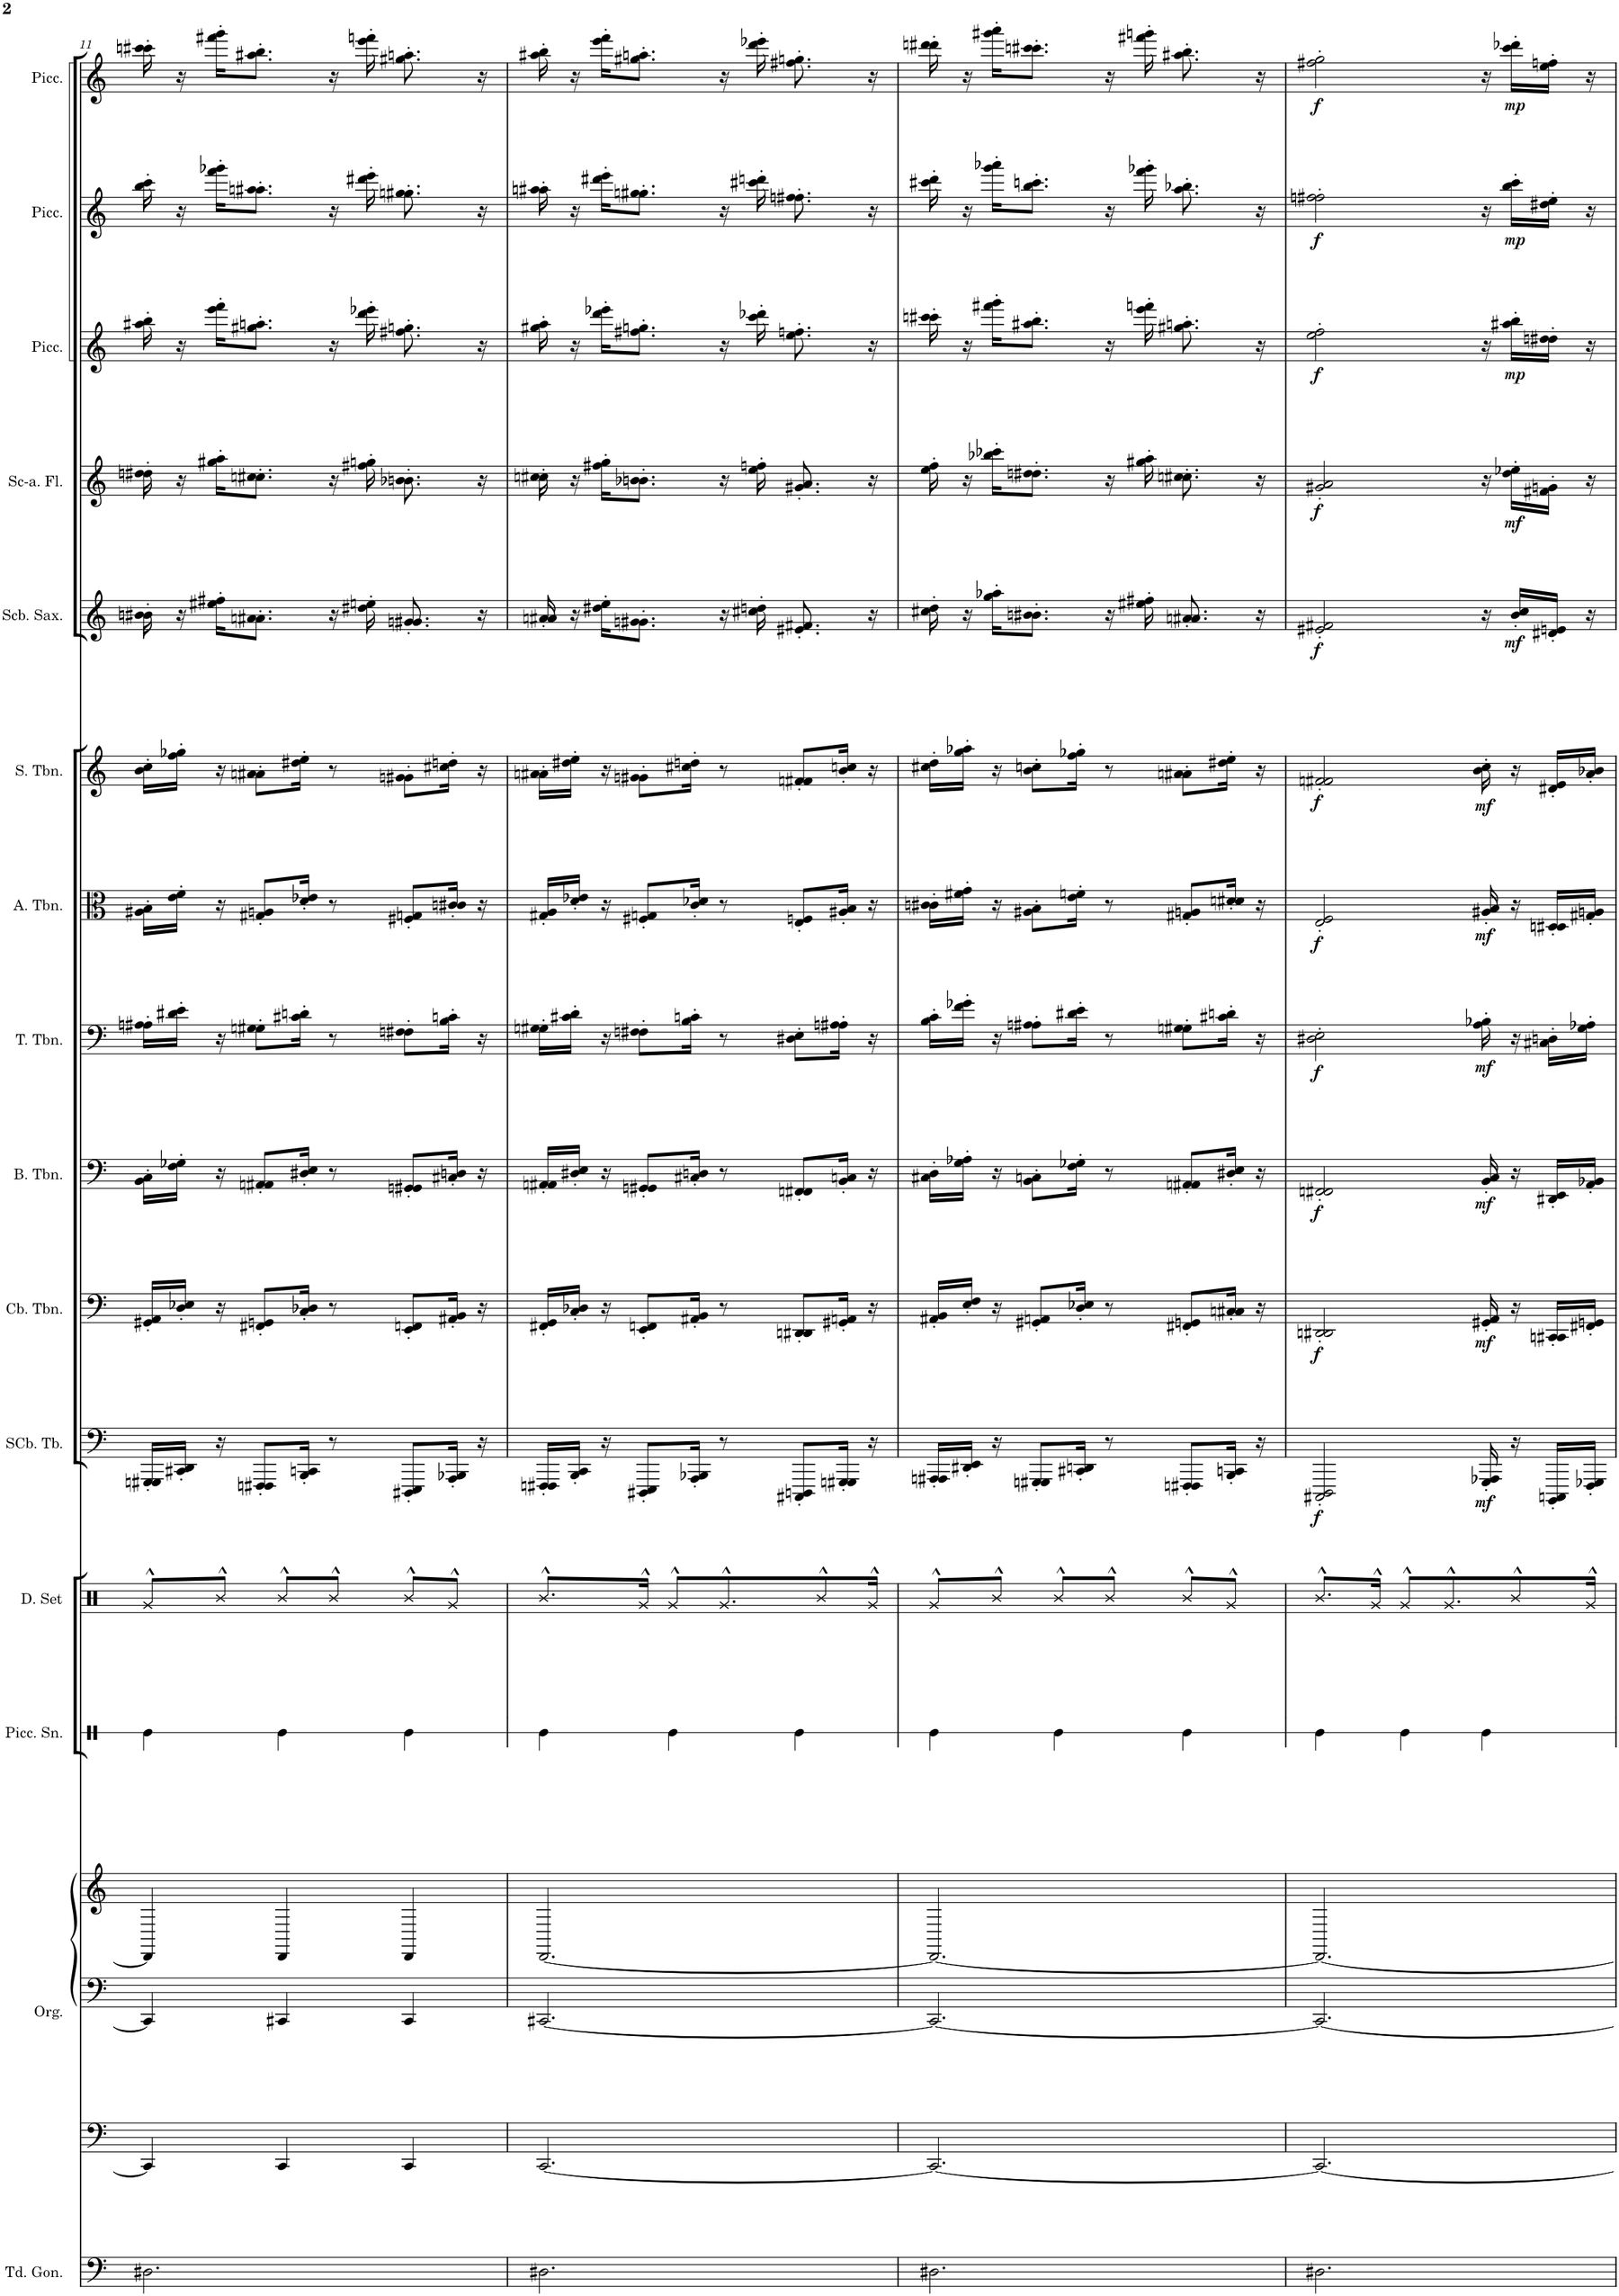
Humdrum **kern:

**kern	**kern	**kern	**kern	**kern	**kern	**kern	**dynam	**kern	**dynam	**kern	**dynam	**kern	**dynam	**kern	**dynam	**kern	**dynam	**kern	**dynam	**kern	**dynam	**kern	**dynam	**kern	**dynam	**kern	**dynam
*part15	*part14	*part14	*part14	*part13	*part12	*part11	*part11	*part10	*part10	*part9	*part9	*part8	*part8	*part7	*part7	*part6	*part6	*part5	*part5	*part4	*part4	*part3	*part3	*part2	*part2	*part1	*part1
*staff17	*staff16	*staff15	*staff14	*staff13	*staff12	*staff11	*staff11	*staff10	*staff10	*staff9	*staff9	*staff8	*staff8	*staff7	*staff7	*staff6	*staff6	*staff5	*staff5	*staff4	*staff4	*staff3	*staff3	*staff2	*staff2	*staff1	*staff1
*I"Tuned Gongs	*I"Organ	*	*	*I"Piccolo Snare	*I"Drumset	*I"Sub-Contrabass Tuba	*	*I"Contrabass Trombone	*	*I"Bass Trombone	*	*I"Tenor Trombone	*	*I"Alto Trombone	*	*I"Soprano Trombone	*	*I"Subcontrabass Saxophone	*	*I"Sub Contra-alto Flute	*	*I"Piccolo	*	*I"Piccolo	*	*I"Piccolo	*
*I'Td. Gon.	*I'Org.	*	*	*I'Picc. Sn.	*I'D. Set	*I'SCb. Tb.	*	*I'Cb. Tbn.	*	*I'B. Tbn.	*	*I'T. Tbn.	*	*I'A. Tbn.	*	*I'S. Tbn.	*	*I'Scb. Sax.	*	*I'Sc-a. Fl.	*	*I'Picc.	*	*I'Picc.	*	*I'Picc.	*
!!LO:PB:g=z
*clefF4	*clefF4	*clefF4	*clefG2	*clefX	*clefX	*clefF4	*	*clefF4	*	*clefF4	*	*clefF4	*	*clefC3	*	*clefG2	*	*clefG2	*	*clefG2	*	*clefG2	*	*clefG2	*	*clefG2	*
*	*	*	*	*	*	*	*	*	*	*	*	*	*	*	*	*	*	*Trd12c21	*	*Trd17c29	*	*Trd-7c-12	*	*Trd-7c-12	*	*Trd-7c-12	*
*k[]	*k[]	*k[]	*k[]	*k[]	*k[]	*k[]	*	*k[]	*	*k[]	*	*k[]	*	*k[]	*	*k[]	*	*k[]	*	*k[]	*	*k[]	*	*k[]	*	*k[]	*
*M3/4	*M3/4	*M3/4	*M3/4	*M3/4	*M3/4	*M3/4	*	*M3/4	*	*M3/4	*	*M3/4	*	*M3/4	*	*M3/4	*	*M3/4	*	*M3/4	*	*M3/4	*	*M3/4	*	*M3/4	*
=11	=11	=11	=11	=11	=11	=11	=11	=11	=11	=11	=11	=11	=11	=11	=11	=11	=11	=11	=11	=11	=11	=11	=11	=11	=11	=11	=11
2.D#X\	4CC/]	4CC#/]	4DD/]	4Re\	8Rg^^/L	16GGGn/' 16GGG#X/'LL	.	16GG#X/' 16AA/'LL	.	16BB\' 16C\'LL	.	16An\' 16A#X\'LL	.	16A#X\' 16B\'LL	.	16b\' 16cc\'LL	.	16bn\' 16b#X\'	.	16ddn\' 16dd#X\'	.	16aa#X\' 16bb\'	.	16bb\' 16ccc\'	.	16cccn\' 16ccc#X\'	.
.	.	.	.	.	.	16CC#X/' 16DD/'JJ	.	16D/' 16E-X/'JJ	.	16F\' 16G-X\'JJ	.	16d#X\' 16e\'JJ	.	16e\' 16f\'JJ	.	16ff\' 16gg-X\'JJ	.	16r	.	16r	.	16r	.	16r	.	16r	.
.	.	.	.	.	8R^^/J	16r	.	16r	.	16r	.	16r	.	16r	.	16r	.	16ee#X\' 16ff#X\'KL	.	16gg#X\' 16aa\'KL	.	16eee\' 16fff\'KL	.	16fff\' 16ggg-X\'KL	.	16fff#X\' 16ggg\'KL	.
.	.	.	.	.	.	8FFFn/' 8FFF#X/'L	.	8FF#X/' 8GGn/'L	.	8AAn/' 8AA#X/'L	.	8Gn\' 8G#X\'L	.	8G#X/' 8An/'L	.	8an\' 8a#X\'L	.	8.an\' 8.a#X\'J	.	8.ccn\' 8.cc#X\'J	.	8.gg#X\' 8.aan\'J	.	8.aan\' 8.aa#X\'J	.	8.aa#X\' 8.bb\'J	.
.	4CC/	4CC#X/	4DD/	4Re\	8R^^/L	.	.	.	.	.	.	.	.	.	.	.	.	.	.	.	.	.	.	.	.	.	.
.	.	.	.	.	.	16BBB/' 16CCn/'Jk	.	16C/' 16D-X/'Jk	.	16D#X/' 16E/'Jk	.	16c#X\' 16dn\'Jk	.	16d/' 16e-X/'Jk	.	16dd#X\' 16ee\'Jk	.	.	.	.	.	.	.	.	.	.	.
.	.	.	.	.	8R^^/J	8r	.	8r	.	8r	.	8r	.	8r	.	8r	.	16r	.	16r	.	16r	.	16r	.	16r	.
.	.	.	.	.	.	.	.	.	.	.	.	.	.	.	.	.	.	16dd#X\' 16een\'	.	16ff#X\' 16ggn\'	.	16ddd\' 16eee-X\'	.	16ddd#X\' 16eee\'	.	16eee\' 16fffn\'	.
.	4CC/	4CC#/	4DD/	4Re\	8R^^/L	8DDD#X/' 8EEE/'L	.	8EE/' 8FFn/'L	.	8GGn/' 8GG#X/'L	.	8Fn\' 8F#X\'L	.	8F#X/' 8Gn/'L	.	8gn\' 8g#X\'L	.	8.gn/' 8.g#X/'	.	8.b-X\' 8.bn\'	.	8.ff#X\' 8.ggn\'	.	8.ggn\' 8.gg#X\'	.	8.gg#X\' 8.aan\'	.
.	.	.	.	.	8Rg^^/J	16AAA/' 16BBB-X/'Jk	.	16AA#X/' 16BB/'Jk	.	16C#X/' 16Dn/'Jk	.	16B\' 16cn\'Jk	.	16cn/' 16c#X/'Jk	.	16cc#X\' 16ddn\'Jk	.	.	.	.	.	.	.	.	.	.	.
.	.	.	.	.	.	16r	.	16r	.	16r	.	16r	.	16r	.	16r	.	16r	.	16r	.	16r	.	16r	.	16r	.
=12	=12	=12	=12	=12	=12	=12	=12	=12	=12	=12	=12	=12	=12	=12	=12	=12	=12	=12	=12	=12	=12	=12	=12	=12	=12	=12	=12
2.D#X\	[2.CC/	[2.CC#X/	[2.DD/	4Re\	8.R^^/L	16FFFn/' 16FFF#X/'LL	.	16FF#X/' 16GG/'LL	.	16AAn/' 16AA#X/'LL	.	16Gn\' 16G#X\'LL	.	16G#X/' 16A/'LL	.	16an\' 16a#X\'LL	.	16an/' 16a#X/'	.	16ccn\' 16cc#X\'	.	16gg#X\' 16aa\'	.	16aan\' 16aa#X\'	.	16aa#X\' 16bb\'	.
.	.	.	.	.	.	16BBB/' 16CC/'JJ	.	16C/' 16D-X/'JJ	.	16D#X/' 16E/'JJ	.	16c#X\' 16d\'JJ	.	16d/' 16e-X/'JJ	.	16dd#X\' 16ee\'JJ	.	16r	.	16r	.	16r	.	16r	.	16r	.
.	.	.	.	.	.	16r	.	16r	.	16r	.	16r	.	16r	.	16r	.	16dd#X\' 16ee\'KL	.	16ff#X\' 16gg\'KL	.	16ddd\' 16eee-X\'KL	.	16ddd#X\' 16eee\'KL	.	16eee\' 16fff\'KL	.
.	.	.	.	.	16Rg^^/Jk	8DDD#X/' 8EEE/'L	.	8EE/' 8FFn/'L	.	8GGn/' 8GG#X/'L	.	8Fn\' 8F#X\'L	.	8F#X/' 8Gn/'L	.	8gn\' 8g#X\'L	.	8.gn\' 8.g#X\'J	.	8.b-X\' 8.bn\'J	.	8.ff#X\' 8.ggn\'J	.	8.ggn\' 8.gg#X\'J	.	8.gg#X\' 8.aan\'J	.
.	.	.	.	4Re\	8Rg^^/L	.	.	.	.	.	.	.	.	.	.	.	.	.	.	.	.	.	.	.	.	.	.
.	.	.	.	.	.	16AAA/' 16BBB-X/'Jk	.	16AA#X/' 16BB/'Jk	.	16C#X/' 16Dn/'Jk	.	16B\' 16cn\'Jk	.	16c/' 16d-X/'Jk	.	16cc#X\' 16ddn\'Jk	.	.	.	.	.	.	.	.	.	.	.
.	.	.	.	.	8.Rg^^/	8r	.	8r	.	8r	.	8r	.	8r	.	8r	.	16r	.	16r	.	16r	.	16r	.	16r	.
.	.	.	.	.	.	.	.	.	.	.	.	.	.	.	.	.	.	16cc#X\' 16ddn\'	.	16ee\' 16ffn\'	.	16ccc\' 16ddd-X\'	.	16ccc#X\' 16dddn\'	.	16ddd\' 16eee-X\'	.
.	.	.	.	4Re\	.	8CCC#X/' 8DDDn/'L	.	8DDn/' 8DD#X/'L	.	8FFn/' 8FF#X/'L	.	8D#X\' 8E\'L	.	8E/' 8Fn/'L	.	8fn/' 8f#X/'L	.	8.e#X/' 8.f#X/'	.	8.g#X/' 8.a/'	.	8.ee\' 8.ffn\'	.	8.ffn\' 8.ff#X\'	.	8.ff#X\' 8.ggn\'	.
.	.	.	.	.	8R^^/	.	.	.	.	.	.	.	.	.	.	.	.	.	.	.	.	.	.	.	.	.	.
.	.	.	.	.	.	16GGGn/' 16GGG#X/'Jk	.	16GG#X/' 16AAn/'Jk	.	16BB/' 16Cn/'Jk	.	16An\' 16A#X\'Jk	.	16A#X/' 16B/'Jk	.	16b/' 16ccn/'Jk	.	.	.	.	.	.	.	.	.	.	.
.	.	.	.	.	16Rg^^/Jk	16r	.	16r	.	16r	.	16r	.	16r	.	16r	.	16r	.	16r	.	16r	.	16r	.	16r	.
=13	=13	=13	=13	=13	=13	=13	=13	=13	=13	=13	=13	=13	=13	=13	=13	=13	=13	=13	=13	=13	=13	=13	=13	=13	=13	=13	=13
2.D#X\	2.CC/_	2.CC#/_	2.DD/_	4Re\	8Rg^^/L	16AAAn/' 16AAA#X/'LL	.	16AA#X/' 16BB/'LL	.	16C#X\' 16D\'LL	.	16B\' 16c\'LL	.	16cn\' 16c#X\'LL	.	16cc#X\' 16dd\'LL	.	16cc#X\' 16dd\'	.	16ee\' 16ff\'	.	16cccn\' 16ccc#X\'	.	16ccc#X\' 16ddd\'	.	16dddn\' 16ddd#X\'	.
.	.	.	.	.	.	16DD#X/' 16EE/'JJ	.	16E/' 16F/'JJ	.	16G\' 16A-X\'JJ	.	16f\' 16g-X\'JJ	.	16f#X\' 16g\'JJ	.	16gg\' 16aa-X\'JJ	.	16r	.	16r	.	16r	.	16r	.	16r	.
.	.	.	.	.	8R^^/J	16r	.	16r	.	16r	.	16r	.	16r	.	16r	.	16gg\' 16aa-X\'KL	.	16bb-X\' 16ccc-X\'KL	.	16fff#X\' 16ggg\'KL	.	16ggg\' 16aaa-X\'KL	.	16ggg#X\' 16aaa\'KL	.
.	.	.	.	.	.	8GGGn/' 8GGG#X/'L	.	8GG#X/' 8AAn/'L	.	8BB\' 8Cn\'L	.	8An\' 8A#X\'L	.	8A#X\' 8B\'L	.	8b\' 8ccn\'L	.	8.bn\' 8.b#X\'J	.	8.ddn\' 8.dd#X\'J	.	8.aa#X\' 8.bb\'J	.	8.bb\' 8.cccn\'J	.	8.cccn\' 8.ccc#X\'J	.
.	.	.	.	4Re\	8R^^/L	.	.	.	.	.	.	.	.	.	.	.	.	.	.	.	.	.	.	.	.	.	.
.	.	.	.	.	.	16CC#X/' 16DDn/'Jk	.	16D/' 16E-X/'Jk	.	16F\' 16G-X\'Jk	.	16d#X\' 16e\'Jk	.	16e\' 16fn\'Jk	.	16ff\' 16gg-X\'Jk	.	.	.	.	.	.	.	.	.	.	.
.	.	.	.	.	8R^^/J	8r	.	8r	.	8r	.	8r	.	8r	.	8r	.	16r	.	16r	.	16r	.	16r	.	16r	.
.	.	.	.	.	.	.	.	.	.	.	.	.	.	.	.	.	.	16ee#X\' 16ff#X\'	.	16gg#X\' 16aa\'	.	16eee\' 16fffn\'	.	16fff\' 16ggg-X\'	.	16fff#X\' 16gggn\'	.
.	.	.	.	4Re\	8R^^/L	8FFFn/' 8FFF#X/'L	.	8FF#X/' 8GGn/'L	.	8AAn/' 8AA#X/'L	.	8Gn\' 8G#X\'L	.	8G#X/' 8An/'L	.	8an\' 8a#X\'L	.	8.an/' 8.a#X/'	.	8.ccn\' 8.cc#X\'	.	8.gg#X\' 8.aan\'	.	8.aa\' 8.bb-X\'	.	8.aa#X\' 8.bb\'	.
.	.	.	.	.	8Rg^^/J	16BBB/' 16CCn/'Jk	.	16Cn/' 16C#X/'Jk	.	16D#X/' 16E/'Jk	.	16c#X\' 16dn\'Jk	.	16dn/' 16d#X/'Jk	.	16dd#X\' 16ee\'Jk	.	.	.	.	.	.	.	.	.	.	.
.	.	.	.	.	.	16r	.	16r	.	16r	.	16r	.	16r	.	16r	.	16r	.	16r	.	16r	.	16r	.	16r	.
=14	=14	=14	=14	=14	=14	=14	=14	=14	=14	=14	=14	=14	=14	=14	=14	=14	=14	=14	=14	=14	=14	=14	=14	=14	=14	=14	=14
!	!	!	!	!	!	!	!LO:DY:b	!	!LO:DY:b	!	!LO:DY:b	!	!LO:DY:b	!	!LO:DY:b	!	!LO:DY:b	!	!LO:DY:b	!	!LO:DY:b	!	!LO:DY:b	!	!LO:DY:b	!	!LO:DY:b
2.D#X\	2.CC/_	2.CC#/_	2.DD/_	4Re\	8.R^^/L	2CCC#X/' 2DDD/'	f	2DDn/' 2DD#X/'	f	2FFn/' 2FF#X/'	f	2D#X\' 2E\'	f	2E/' 2F/'	f	2fn/' 2f#X/'	f	2e#X/' 2f#X/'	f	2g#X/' 2a/'	f	2ee\' 2ff\'	f	2ffn\' 2ff#X\'	f	2ff#X\' 2gg\'	f
.	.	.	.	.	16Rg^^/Jk	.	.	.	.	.	.	.	.	.	.	.	.	.	.	.	.	.	.	.	.	.	.
.	.	.	.	4Re\	8Rg^^/L	.	.	.	.	.	.	.	.	.	.	.	.	.	.	.	.	.	.	.	.	.	.
.	.	.	.	.	8.Rg^^/	.	.	.	.	.	.	.	.	.	.	.	.	.	.	.	.	.	.	.	.	.	.
!	!	!	!	!	!	!	!LO:DY:b	!	!LO:DY:b	!	!LO:DY:b	!	!LO:DY:b	!	!LO:DY:b	!	!LO:DY:b	!	!	!	!	!	!	!	!	!	!
.	.	.	.	4Re\	.	16GGG/' 16AAA-X/'	mf	16GG#X/' 16AA/'	mf	16BB/' 16C/'	mf	16A\' 16B-X\'	mf	16A#X/' 16B/'	mf	16b\' 16cc\'	mf	16r	.	16r	.	16r	.	16r	.	16r	.
!	!	!	!	!	!	!	!	!	!	!	!	!	!	!	!	!	!	!	!LO:DY:b	!	!LO:DY:b	!	!LO:DY:b	!	!LO:DY:b	!	!LO:DY:b
.	.	.	.	.	8R^^/	16r	.	16r	.	16r	.	16r	.	16r	.	16r	.	16b/' 16cc/'LL	mf	16dd\' 16ee-X\'LL	mf	16aa#X\' 16bb\'LL	mp	16bb\' 16ccc\'LL	mp	16ccc\' 16ddd-X\'LL	mp
.	.	.	.	.	.	16BBBB/' 16CCCn/'LL	.	16CCn/' 16CC#X/'LL	.	16DD#X/' 16EE/'LL	.	16C#X\' 16Dn\'LL	.	16Dn/' 16D#X/'LL	.	16d#X/' 16e/'LL	.	16d#X/' 16en/'JJ	.	16f#X\' 16gn\'JJ	.	16ddn\' 16dd#X\'JJ	.	16dd#X\' 16ee\'JJ	.	16ee\' 16ffn\'JJ	.
.	.	.	.	.	16Rg^^/Jk	16FFF/' 16GGG-X/'JJ	.	16FF#X/' 16GGn/'JJ	.	16AA/' 16BB-X/'JJ	.	16G\' 16A-X\'JJ	.	16G#X/' 16An/'JJ	.	16a/' 16b-X/'JJ	.	16r	.	16r	.	16r	.	16r	.	16r	.
=	=	=	=	=	=	=	=	=	=	=	=	=	=	=	=	=	=	=	=	=	=	=	=	=	=	=	=
*-	*-	*-	*-	*-	*-	*-	*-	*-	*-	*-	*-	*-	*-	*-	*-	*-	*-	*-	*-	*-	*-	*-	*-	*-	*-	*-	*-
